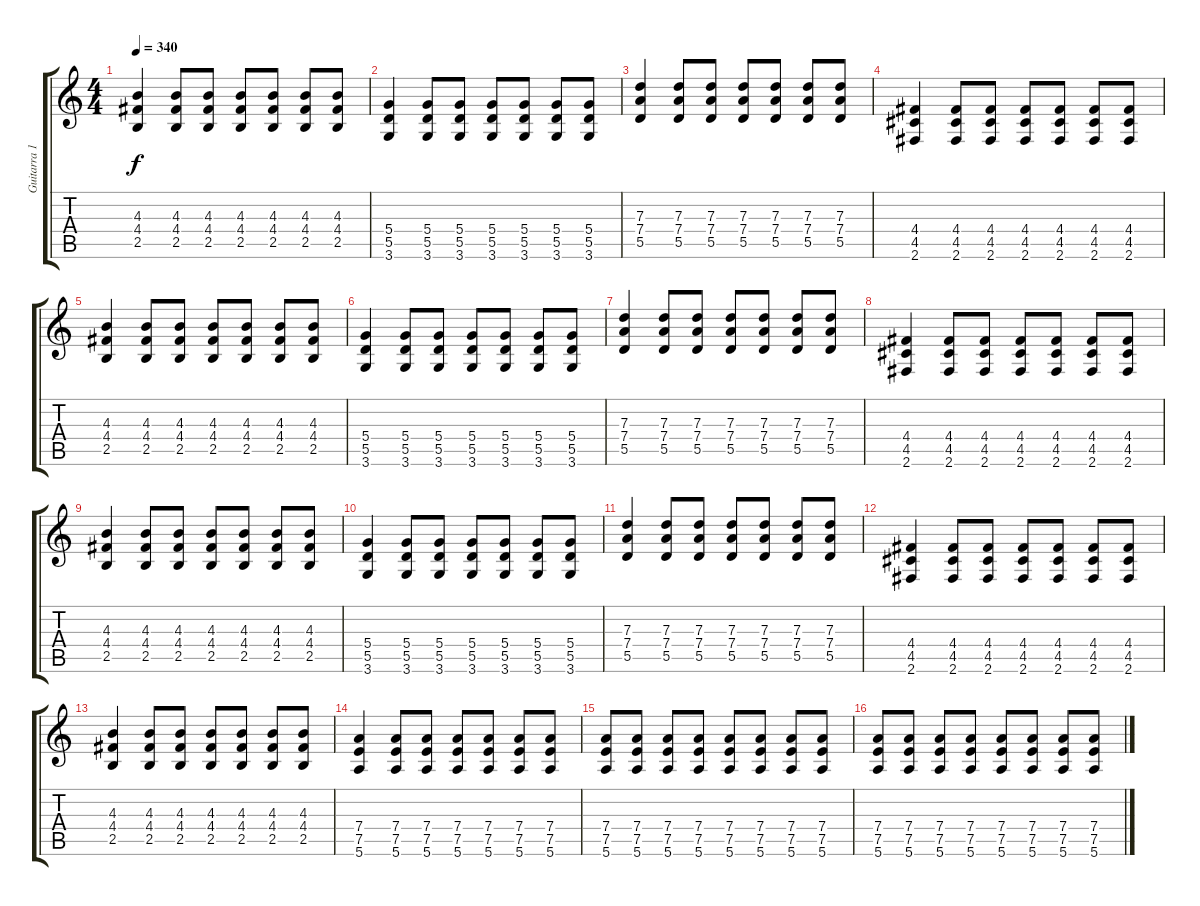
\track ("Guitarra 1 - Mathias" "Guitarra 1") {instrument distortionguitar}
\staff {score tabs}
\tuning (E4 B3 G3 D3 A2 E2) {hide}
\ts (4 4)
\tempo 340
\clef g2
\ks c
(4.3 4.4 2.5).4{dy f} (4.3 4.4 2.5).8 (4.3 4.4 2.5).8 (4.3 4.4 2.5).8 (4.3 4.4 2.5).8 (4.3 4.4 2.5).8 (4.3 4.4 2.5).8 |
(5.4 5.5 3.6).4 (5.4 5.5 3.6).8 (5.4 5.5 3.6).8 (5.4 5.5 3.6).8 (5.4 5.5 3.6).8 (5.4 5.5 3.6).8 (5.4 5.5 3.6).8 |
(7.3 7.4 5.5).4 (7.3 7.4 5.5).8 (7.3 7.4 5.5).8 (7.3 7.4 5.5).8 (7.3 7.4 5.5).8 (7.3 7.4 5.5).8 (7.3 7.4 5.5).8 |
(4.4 4.5 2.6).4 (4.4 4.5 2.6).8 (4.4 4.5 2.6).8 (4.4 4.5 2.6).8 (4.4 4.5 2.6).8 (4.4 4.5 2.6).8 (4.4 4.5 2.6).8 |
(4.3 4.4 2.5).4 (4.3 4.4 2.5).8 (4.3 4.4 2.5).8 (4.3 4.4 2.5).8 (4.3 4.4 2.5).8 (4.3 4.4 2.5).8 (4.3 4.4 2.5).8 |
(5.4 5.5 3.6).4 (5.4 5.5 3.6).8 (5.4 5.5 3.6).8 (5.4 5.5 3.6).8 (5.4 5.5 3.6).8 (5.4 5.5 3.6).8 (5.4 5.5 3.6).8 |
(7.3 7.4 5.5).4 (7.3 7.4 5.5).8 (7.3 7.4 5.5).8 (7.3 7.4 5.5).8 (7.3 7.4 5.5).8 (7.3 7.4 5.5).8 (7.3 7.4 5.5).8 |
(4.4 4.5 2.6).4 (4.4 4.5 2.6).8 (4.4 4.5 2.6).8 (4.4 4.5 2.6).8 (4.4 4.5 2.6).8 (4.4 4.5 2.6).8 (4.4 4.5 2.6).8 |
(4.3 4.4 2.5).4 (4.3 4.4 2.5).8 (4.3 4.4 2.5).8 (4.3 4.4 2.5).8 (4.3 4.4 2.5).8 (4.3 4.4 2.5).8 (4.3 4.4 2.5).8 |
(5.4 5.5 3.6).4 (5.4 5.5 3.6).8 (5.4 5.5 3.6).8 (5.4 5.5 3.6).8 (5.4 5.5 3.6).8 (5.4 5.5 3.6).8 (5.4 5.5 3.6).8 |
(7.3 7.4 5.5).4 (7.3 7.4 5.5).8 (7.3 7.4 5.5).8 (7.3 7.4 5.5).8 (7.3 7.4 5.5).8 (7.3 7.4 5.5).8 (7.3 7.4 5.5).8 |
(4.4 4.5 2.6).4 (4.4 4.5 2.6).8 (4.4 4.5 2.6).8 (4.4 4.5 2.6).8 (4.4 4.5 2.6).8 (4.4 4.5 2.6).8 (4.4 4.5 2.6).8 |
(4.3 4.4 2.5).4 (4.3 4.4 2.5).8 (4.3 4.4 2.5).8 (4.3 4.4 2.5).8 (4.3 4.4 2.5).8 (4.3 4.4 2.5).8 (4.3 4.4 2.5).8 |
(7.4 7.5 5.6).4 (7.4 7.5 5.6).8 (7.4 7.5 5.6).8 (7.4 7.5 5.6).8 (7.4 7.5 5.6).8 (7.4 7.5 5.6).8 (7.4 7.5 5.6).8 |
(7.4 7.5 5.6).8 (7.4 7.5 5.6).8 (7.4 7.5 5.6).8 (7.4 7.5 5.6).8 (7.4 7.5 5.6).8 (7.4 7.5 5.6).8 (7.4 7.5 5.6).8 (7.4 7.5 5.6).8 |
(7.4 7.5 5.6).8 (7.4 7.5 5.6).8 (7.4 7.5 5.6).8 (7.4 7.5 5.6).8 (7.4 7.5 5.6).8 (7.4 7.5 5.6).8 (7.4 7.5 5.6).8 (7.4 7.5 5.6).8
